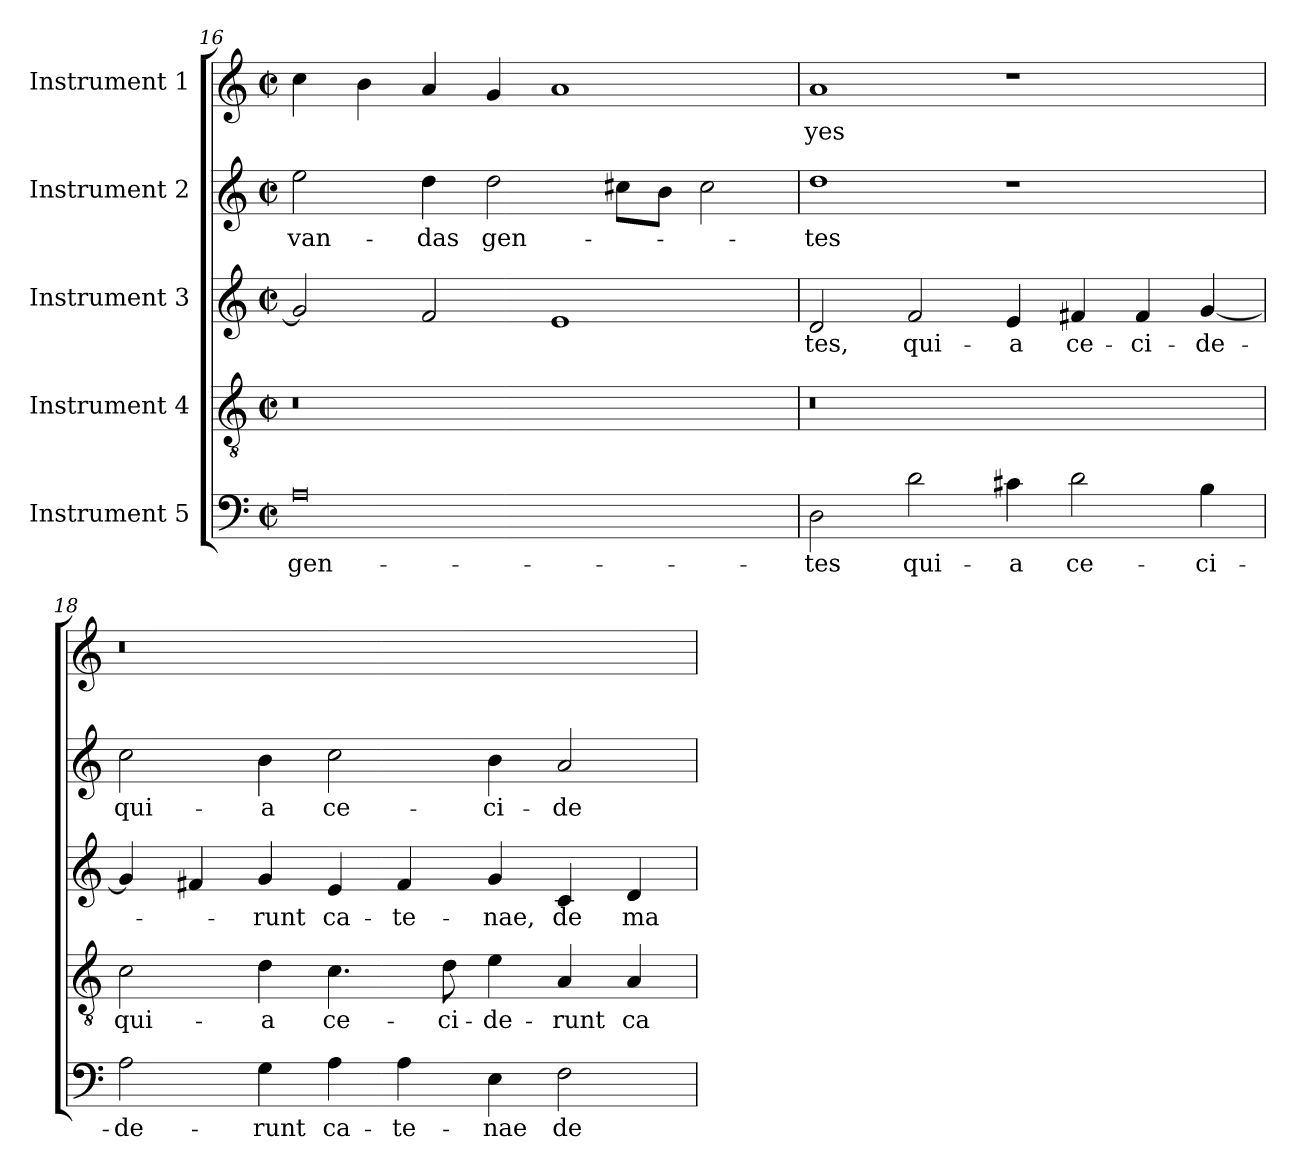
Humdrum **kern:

**kern	**text	**kern	**text	**kern	**text	**kern	**text	**kern	**text
*part5	*part5	*part4	*part4	*part3	*part3	*part2	*part2	*part1	*part1
*staff5	*staff5	*staff4	*staff4	*staff3	*staff3	*staff2	*staff2	*staff1	*staff1
*I"Instrument 5	*	*I"Instrument 4	*	*I"Instrument 3	*	*I"Instrument 2	*	*I"Instrument 1	*
*clefF4	*	*clefGv2	*	*clefG2	*	*clefG2	*	*clefG2	*
*M2/2	*	*M2/2	*	*M2/2	*	*M2/2	*	*M2/2	*
*met(c|)	*	*met(c|)	*	*met(c|)	*	*met(c|)	*	*met(c|)	*
=16	=16	=16	=16	=16	=16	=16	=16	=16	=16
!	!LO:LY:b:cj	!	!	!	!	!	!LO:LY:b:cj	!	!
0A	gen-	0r	.	2g/]	.	2ee\	-van-	4cc\	.
.	.	.	.	.	.	.	.	4b\	.
!	!	!	!	!	!	!	!LO:LY:b:cj	!	!
.	.	.	.	2f/	.	4dd\	-das	4a/	.
!	!	!	!	!	!	!	!LO:LY:b	!	!
.	.	.	.	.	.	2dd\	gen-	4g/	.
.	.	.	.	1e	.	.	.	1a	.
.	.	.	.	.	.	8cc#X\L	.	.	.
.	.	.	.	.	.	8b\J	.	.	.
.	.	.	.	.	.	2cc#\	.	.	.
!!LO:LB:g=z
=17	=17	=17	=17	=17	=17	=17	=17	=17	=17
!	!LO:LY:b:cj	!	!	!	!LO:LY:b:cj	!	!LO:LY:b:cj	!	!LO:LY:b:cj
2D\	-tes	0r	.	2d/	-tes,	1dd	-tes	1a	-yes
!	!LO:LY:b:cj	!	!	!	!LO:LY:b:cj	!	!	!	!
2d\	qui-	.	.	2f/	qui-	.	.	.	.
!	!LO:LY:b:cj	!	!	!	!LO:LY:b:cj	!	!	!	!
4c#X\	-a	.	.	4e/	-a	1r	.	1r	.
!	!LO:LY:b:cj	!	!	!	!LO:LY:b	!	!	!	!
2d\	ce-	.	.	4f#X/	ce-	.	.	.	.
!	!	!	!	!	!LO:LY:b:cj	!	!	!	!
.	.	.	.	4f#/	-ci-	.	.	.	.
!	!LO:LY:b:cj	!	!	!	!LO:LY:b:cj	!	!	!	!
4B\	-ci-	.	.	[<4g/	-de-	.	.	.	.
=18	=18	=18	=18	=18	=18	=18	=18	=18	=18
!	!LO:LY:b:cj	!	!LO:LY:b:cj	!	!	!	!LO:LY:b:cj	!	!
2A\	-de-	2c\	qui-	4g/]	.	2cc\	qui-	0r	.
.	.	.	.	4f#/	.	.	.	.	.
!	!LO:LY:b:cj	!	!LO:LY:b:cj	!	!LO:LY:b:cj	!	!LO:LY:b:cj	!	!
4G\	-runt	4d\	-a	4g/	-runt	4b\	-a	.	.
!	!LO:LY:b	!	!LO:LY:b:cj	!	!LO:LY:b	!	!LO:LY:b:cj	!	!
4A\	ca-	4.c\	ce-	4e/	ca-	2cc\	ce-	.	.
!	!LO:LY:b:cj	!	!	!	!LO:LY:b:cj	!	!	!	!
4A\	-te-	.	.	4f#/	-te-	.	.	.	.
!	!	!	!LO:LY:b	!	!	!	!	!	!
.	.	8d\	-ci-	.	.	.	.	.	.
!	!LO:LY:b:cj	!	!LO:LY:b:cj	!	!LO:LY:b:cj	!	!LO:LY:b:cj	!	!
4E\	-nae	4e\	-de-	4g/	-nae,	4b\	-ci-	.	.
!	!LO:LY:b:cj	!	!LO:LY:b:rj	!	!LO:LY:b:cj	!	!LO:LY:b:cj	!	!
2F\	de	4A/	-runt	4c/	de	2a/	-de-	.	.
!	!	!	!LO:LY:b:cj	!	!LO:LY:b:cj	!	!	!	!
.	.	4A/	ca-	4d/	ma-	.	.	.	.
=	=	=	=	=	=	=	=	=	=
*-	*-	*-	*-	*-	*-	*-	*-	*-	*-
